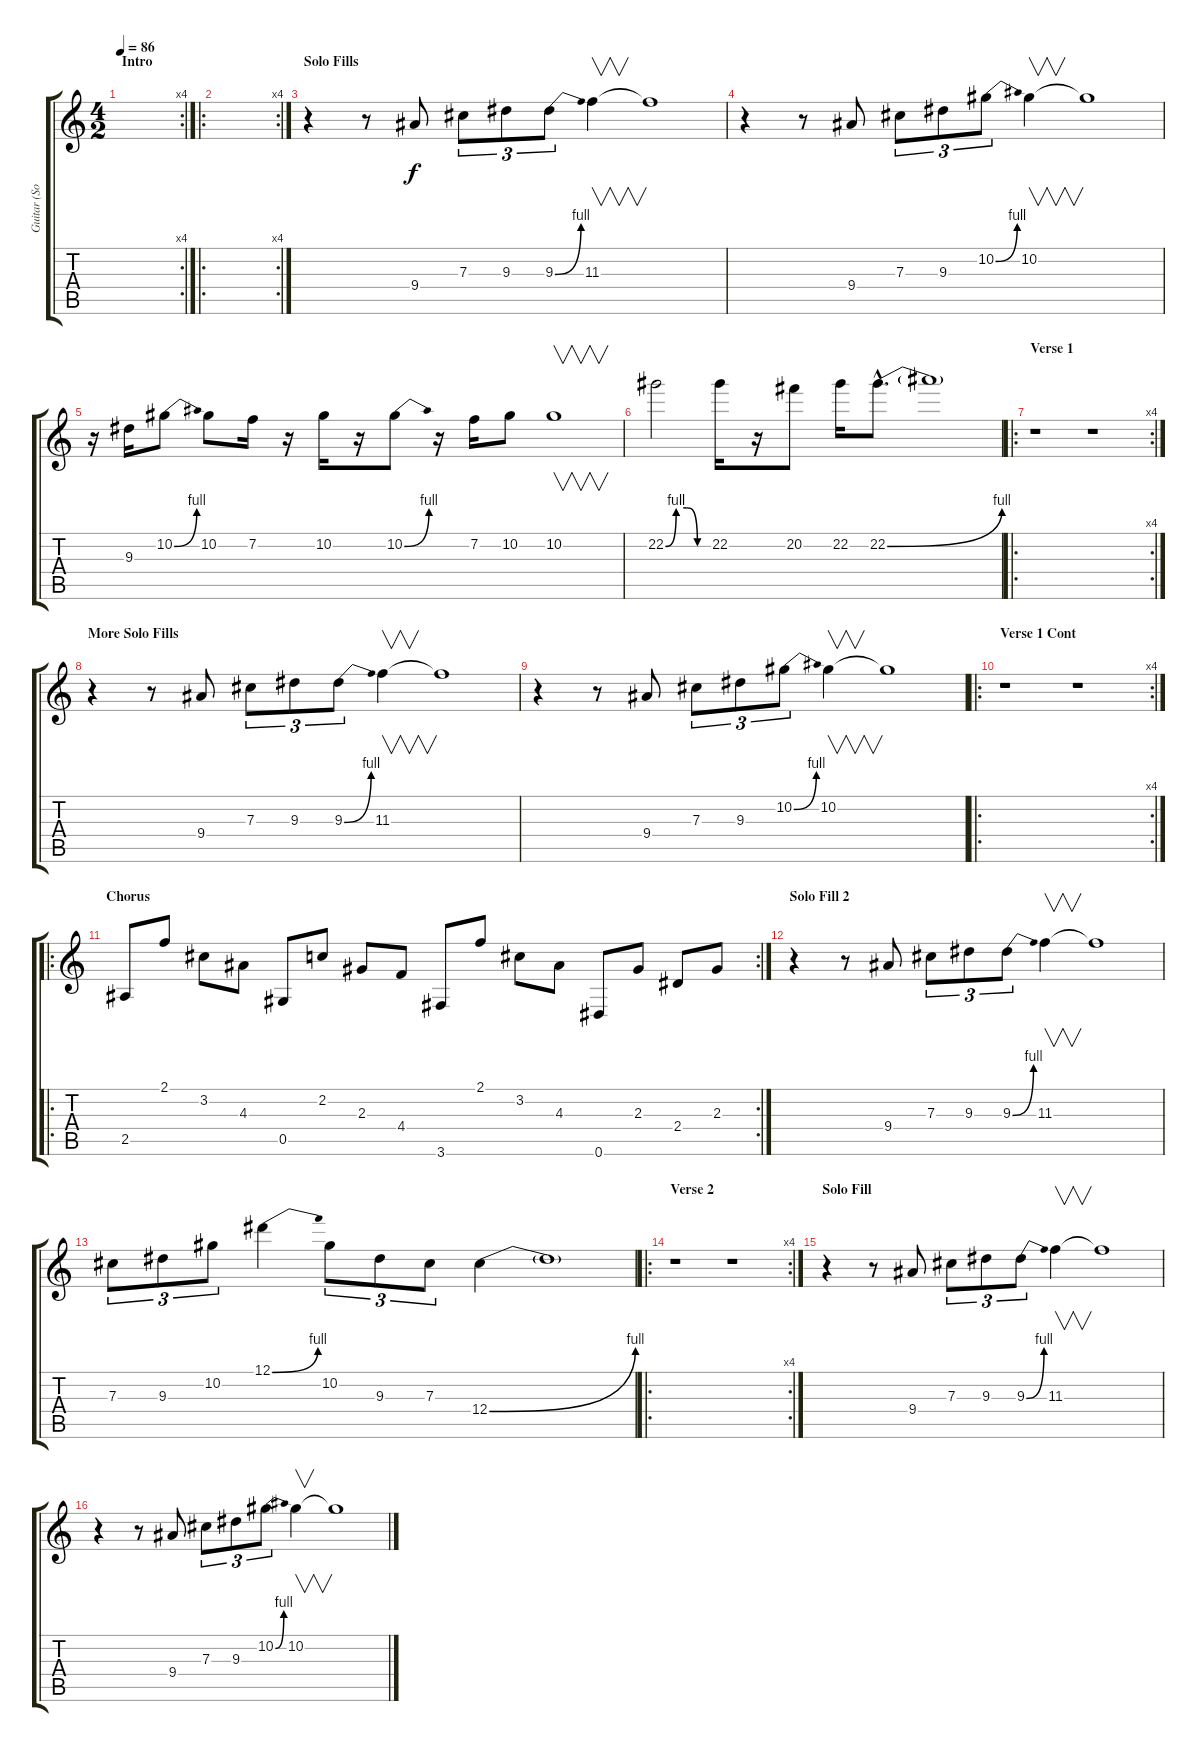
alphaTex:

\track ("Guitar (Solo Fills)" "Guitar (So") {instrument overdrivenguitar}
\staff {score tabs}
\tuning (Eb4 Bb3 Gb3 Db3 Ab2 Eb2) {hide}
\rc 4
\ts (4 2)
\section ("" "Intro")
\tempo 86
\clef g2
\ks c
|
\ro
\rc 4
|
\section ("" "Solo Fills")
r.4 r.8 9.4.8 7.3.8{tu (3 2)} 9.3.8{tu (3 2)} 9.3{be (bend 0 0 60 4)}.8{tu (3 2)} 11.3.4{v} 11.3{t}.1 |
r.4 r.8 9.4.8 7.3.8{tu (3 2)} 9.3.8{tu (3 2)} 10.2{be (bend 0 0 60 4)}.8{tu (3 2)} 10.2.4{v} 10.2{t}.1 |
r.16 9.3.16 10.2{be (bend 0 0 60 4)}.8 10.2.8 7.2.16 r.16 10.2.16 r.16 10.2{be (bend 0 0 60 4)}.8 r.16 7.2.16 10.2.8 10.2.1{v} |
22.2{be (custom 0 0 15 4 30 4 45 0 60 0)}.2 22.2.16 r.16 20.2.8 22.2.16 22.2{be (bend 0 0 60 4) hac}.8{d} 22.2{t}.1 |
\ro
\rc 4
\section ("" "Verse 1")
r.1 r.1 |
\section ("" "More Solo Fills")
r.4 r.8 9.4.8 7.3.8{tu (3 2)} 9.3.8{tu (3 2)} 9.3{be (bend 0 0 60 4)}.8{tu (3 2)} 11.3.4{v} 11.3{t}.1 |
r.4 r.8 9.4.8 7.3.8{tu (3 2)} 9.3.8{tu (3 2)} 10.2{be (bend 0 0 60 4)}.8{tu (3 2)} 10.2.4{v} 10.2{t}.1 |
\ro
\rc 4
\section ("" "Verse 1 Cont")
r.1 r.1 |
\ro
\rc 2
\section ("" "Chorus")
2.5.8 2.1.8 3.2.8 4.3.8 0.5.8 2.2.8 2.3.8 4.4.8 3.6.8 2.1.8 3.2.8 4.3.8 0.6.8 2.3.8 2.4.8 2.3.8 |
\section ("" "Solo Fill 2")
r.4 r.8 9.4.8 7.3.8{tu (3 2)} 9.3.8{tu (3 2)} 9.3{be (bend 0 0 60 4)}.8{tu (3 2)} 11.3.4{v} 11.3{t}.1 |
7.3.8{tu (3 2)} 9.3.8{tu (3 2)} 10.2.8{tu (3 2)} 12.1{be (bend 0 0 60 4)}.4 10.2.8{tu (3 2)} 9.3.8{tu (3 2)} 7.3.8{tu (3 2)} 12.4{be (bend 0 0 60 4)}.4 12.4{t}.1 |
\ro
\rc 4
\section ("" "Verse 2")
r.1 r.1 |
\section ("" "Solo Fill")
r.4 r.8 9.4.8 7.3.8{tu (3 2)} 9.3.8{tu (3 2)} 9.3{be (bend 0 0 60 4)}.8{tu (3 2)} 11.3.4{v} 11.3{t}.1 |
r.4 r.8 9.4.8 7.3.8{tu (3 2)} 9.3.8{tu (3 2)} 10.2{be (bend 0 0 60 4)}.8{tu (3 2)} 10.2.4{v} 10.2{t}.1
